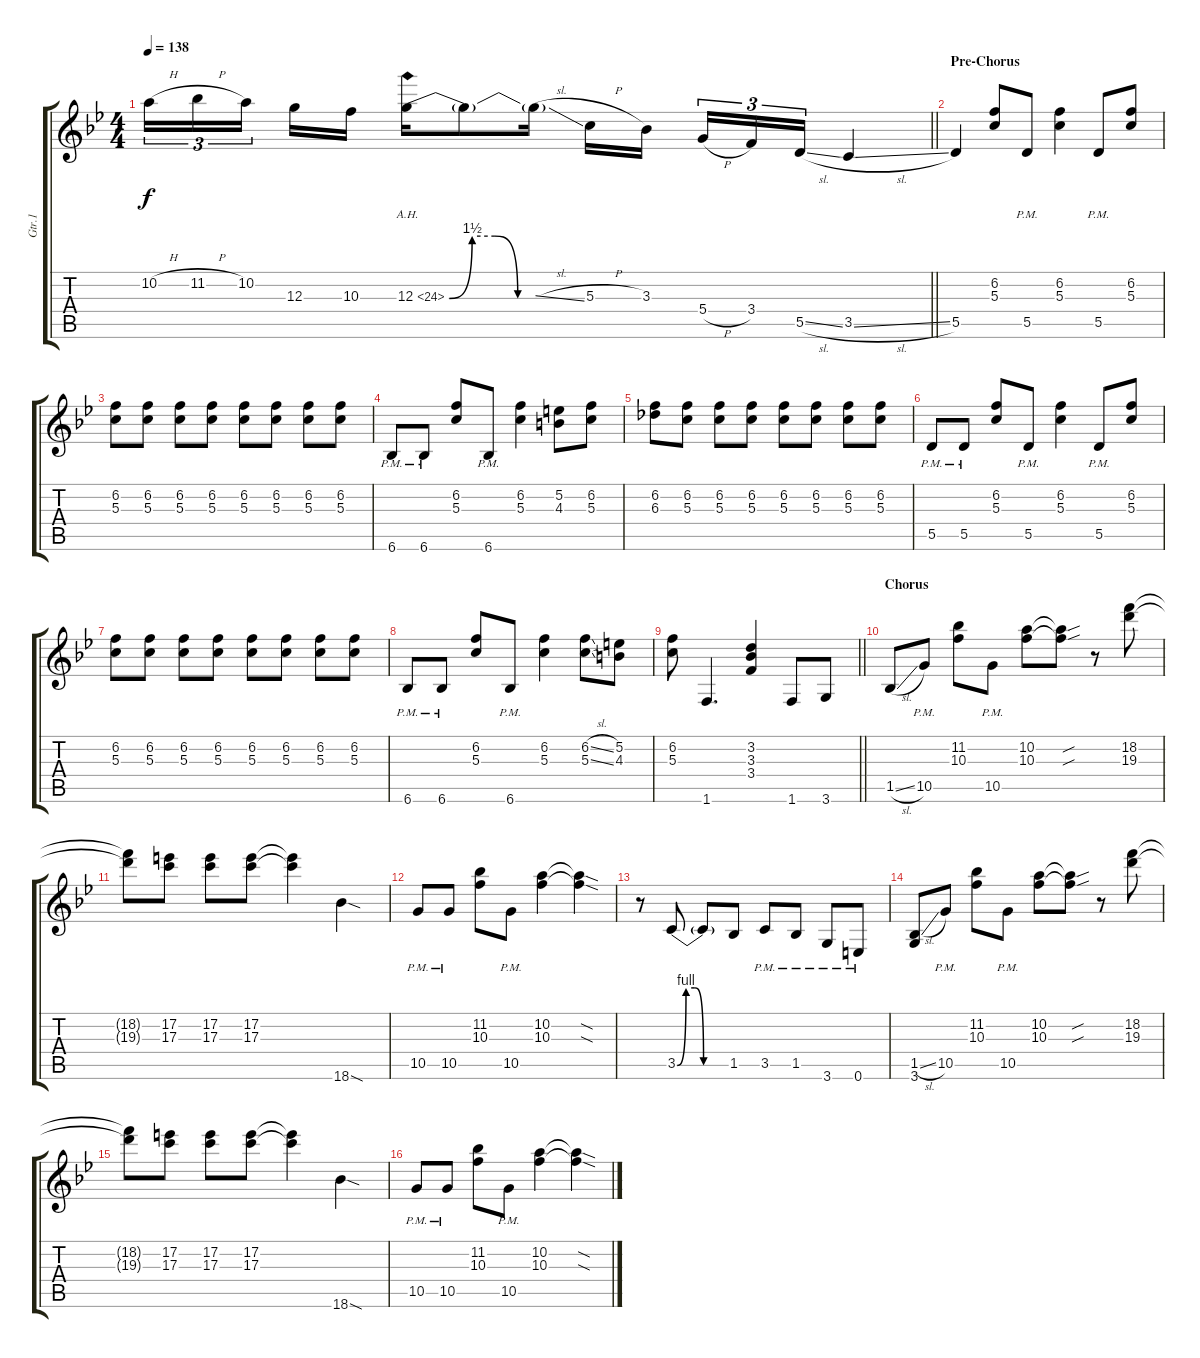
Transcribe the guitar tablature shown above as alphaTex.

\track ("Gtr.1" "Gtr.1") {instrument distortionguitar}
\staff {score tabs}
\tuning (E4 B3 G3 D3 A2 E2) {hide}
\ts (4 4)
\tempo 138
\clef g2
\barLineRight lightlight
\ks bb
10.2{h}.16{tu (3 2) dy f} 11.2{h}.16{tu (3 2)} 10.2.16{tu (3 2) beam splitsecondary} 12.3.16 10.3.16 12.3{be (custom 0 0 10 6 20 6 30 0 60 0) ah 12}.16 12.3{t}.8 12.3{sl t}.16 5.3{h}.16 3.3.16{beam splitsecondary} 5.4{h}.16{tu (3 2)} 3.4.16{tu (3 2)} 5.5{sl}.16{tu (3 2)} 3.5{sl}.4 |
\section ("" "Pre-Chorus")
5.5.4 (6.2 5.3).8 5.5{pm}.8 (6.2 5.3).4 5.5{pm}.8 (6.2 5.3).8 |
(6.2 5.3).8 (6.2 5.3).8 (6.2 5.3).8 (6.2 5.3).8 (6.2 5.3).8 (6.2 5.3).8 (6.2 5.3).8 (6.2 5.3).8 |
6.6{pm}.8 6.6{pm}.8 (6.2 5.3).8 6.6{pm}.8 (6.2 5.3).4 (5.2 4.3).8 (6.2 5.3).8 |
(6.2 6.3).8 (6.2 5.3).8 (6.2 5.3).8 (6.2 5.3).8 (6.2 5.3).8 (6.2 5.3).8 (6.2 5.3).8 (6.2 5.3).8 |
5.5{pm}.8 5.5{pm}.8 (6.2 5.3).8 5.5{pm}.8 (6.2 5.3).4 5.5{pm}.8 (6.2 5.3).8 |
(6.2 5.3).8 (6.2 5.3).8 (6.2 5.3).8 (6.2 5.3).8 (6.2 5.3).8 (6.2 5.3).8 (6.2 5.3).8 (6.2 5.3).8 |
6.6{pm}.8 6.6{pm}.8 (6.2 5.3).8 6.6{pm}.8 (6.2 5.3).4 (6.2{sl} 5.3{sl}).8 (5.2 4.3).8 |
\barLineRight lightlight
(6.2 5.3).8 1.6.4{d} (3.2 3.3 3.4).4 1.6.8 3.6.8 |
\section ("" "Chorus")
1.5{sl}.8 10.5{pm}.8 (11.2 10.3).8 10.5{pm}.8 (10.2 10.3).8 (10.2{sou t} 10.3{sou t}).8 r.8 (18.2 19.3).8 |
(18.2{t} 19.3{t}).8 (17.2 17.3).8 (17.2 17.3).8 (17.2 17.3).8 (17.2{t} 17.3{t}).4 18.6{sod}.4 |
10.5{pm}.8 10.5{pm}.8 (11.2 10.3).8 10.5{pm}.8 (10.2 10.3).4 (10.2{sod t} 10.3{sod t}).4 |
r.8 3.5{be (custom 0 0 10 4 20 4 30 0 60 0)}.8 3.5{t}.8 1.5.8 3.5{pm}.8 1.5{pm}.8 3.6{pm}.8 0.6{pm}.8 |
(1.5{sl} 3.6).8 10.5{pm}.8 (11.2 10.3).8 10.5{pm}.8 (10.2 10.3).8 (10.2{sou t} 10.3{sou t}).8 r.8 (18.2 19.3).8 |
(18.2{t} 19.3{t}).8 (17.2 17.3).8 (17.2 17.3).8 (17.2 17.3).8 (17.2{t} 17.3{t}).4 18.6{sod}.4 |
10.5{pm}.8 10.5{pm}.8 (11.2 10.3).8 10.5{pm}.8 (10.2 10.3).4 (10.2{sod t} 10.3{sod t}).4
